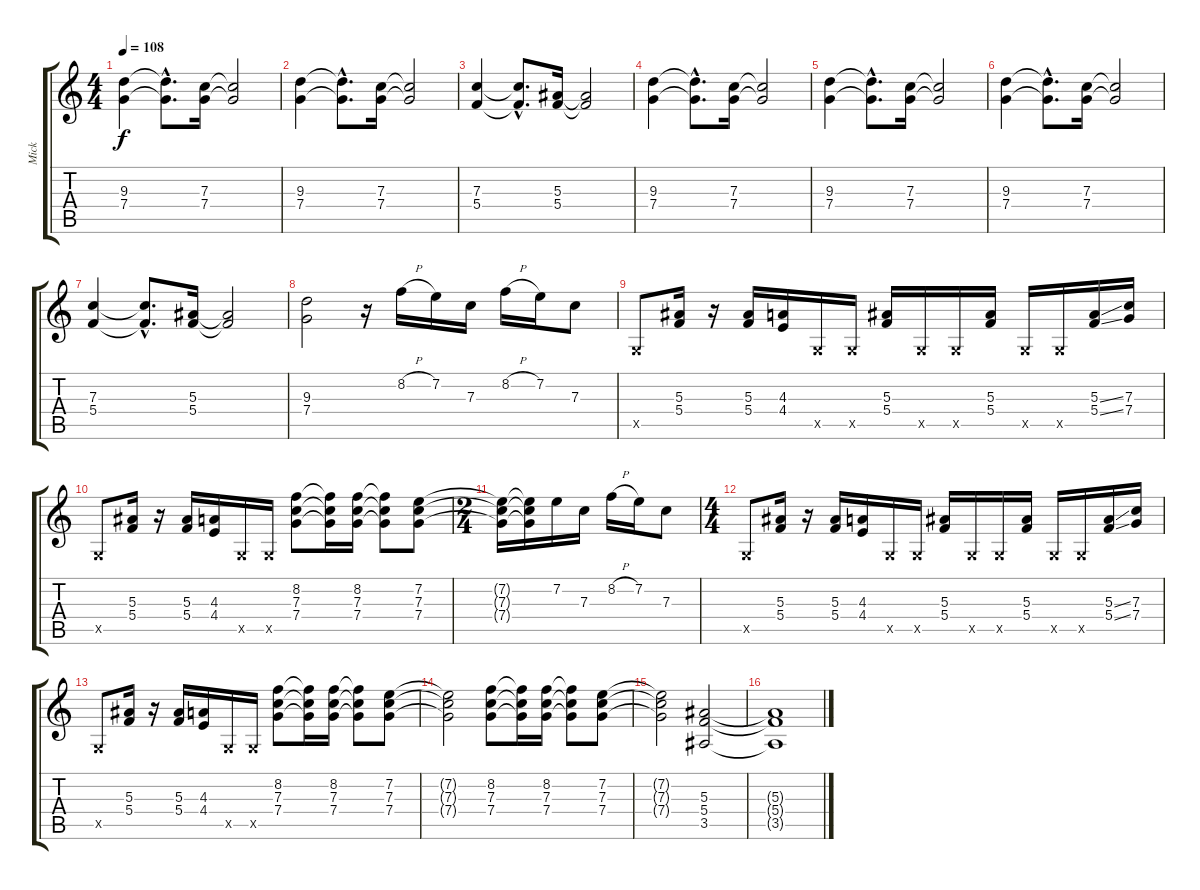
\track ("Mick" "Mick") {instrument overdrivenguitar}
\staff {score tabs}
\tuning (D4 A3 F3 C3 G2 D2) {hide}
\ts (4 4)
\tempo 108
\clef g2
\ks c
(9.3 7.4).4{dy f} (9.3{hac t} 7.4{hac t}).8{d} (7.3 7.4).16 (7.3{t} 7.4{t}).2 |
(9.3 7.4).4 (9.3{hac t} 7.4{hac t}).8{d} (7.3 7.4).16 (7.3{t} 7.4{t}).2 |
(7.3 5.4).4 (7.3{hac t} 5.4{hac t}).8{d} (5.3 5.4).16 (5.3{t} 5.4{t}).2 |
(9.3 7.4).4 (9.3{hac t} 7.4{hac t}).8{d} (7.3 7.4).16 (7.3{t} 7.4{t}).2 |
(9.3 7.4).4 (9.3{hac t} 7.4{hac t}).8{d} (7.3 7.4).16 (7.3{t} 7.4{t}).2 |
(9.3 7.4).4 (9.3{hac t} 7.4{hac t}).8{d} (7.3 7.4).16 (7.3{t} 7.4{t}).2 |
(7.3 5.4).4 (7.3{hac t} 5.4{hac t}).8{d} (5.3 5.4).16 (5.3{t} 5.4{t}).2 |
(9.3 7.4).2 r.16 8.2{h}.16 7.2.16 7.3.16 8.2{h}.16 7.2.16 7.3.8 |
0.5{x}.8 (5.3 5.4).16 r.16 (5.3 5.4).16 (4.3 4.4).16 0.5{x}.16 0.5{x}.16 (5.3 5.4).16 0.5{x}.16 0.5{x}.16 (5.3 5.4).16 0.5{x}.16 0.5{x}.16 (5.3{ss} 5.4{ss}).16 (7.3 7.4).16 |
0.5{x}.8 (5.3 5.4).16 r.16 (5.3 5.4).16 (4.3 4.4).16 0.5{x}.16 0.5{x}.16 (8.2 7.3 7.4).8 (8.2{t} 7.3{t} 7.4{t}).16 (8.2 7.3 7.4).16 (8.2{t} 7.3{t} 7.4{t}).8 (7.2 7.3 7.4).8 |
\ts (2 4)
(7.2{t} 7.3{t} 7.4{t}).16 (7.2{t} 7.3{t} 7.4{t}).16 7.2.16 7.3.16 8.2{h}.16 7.2.16 7.3.8 |
\ts (4 4)
0.5{x}.8 (5.3 5.4).16 r.16 (5.3 5.4).16 (4.3 4.4).16 0.5{x}.16 0.5{x}.16 (5.3 5.4).16 0.5{x}.16 0.5{x}.16 (5.3 5.4).16 0.5{x}.16 0.5{x}.16 (5.3{ss} 5.4{ss}).16 (7.3 7.4).16 |
0.5{x}.8 (5.3 5.4).16 r.16 (5.3 5.4).16 (4.3 4.4).16 0.5{x}.16 0.5{x}.16 (8.2 7.3 7.4).8 (8.2{t} 7.3{t} 7.4{t}).16 (8.2 7.3 7.4).16 (8.2{t} 7.3{t} 7.4{t}).8 (7.2 7.3 7.4).8 |
(7.2{t} 7.3{t} 7.4{t}).2 (8.2 7.3 7.4).8 (8.2{t} 7.3{t} 7.4{t}).16 (8.2 7.3 7.4).16 (8.2{t} 7.3{t} 7.4{t}).8 (7.2 7.3 7.4).8 |
(7.2{t} 7.3{t} 7.4{t}).2 (5.3 5.4 3.5).2 |
(5.3{t} 5.4{t} 3.5{t}).1
